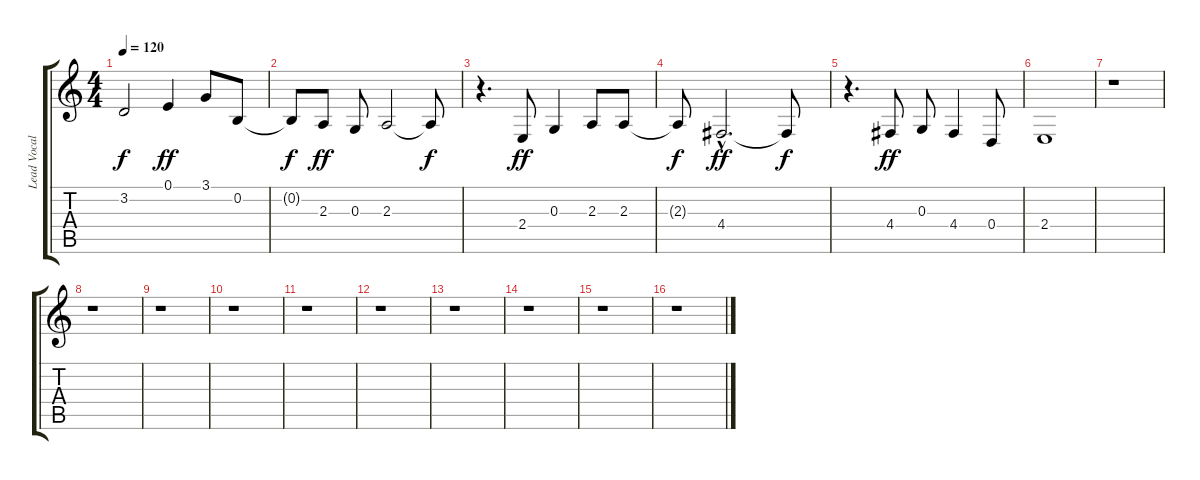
\track ("Lead Vocal II" "Lead Vocal") {instrument panflute}
\staff {score tabs}
\tuning (E4 B3 G3 D3 A2 E2) {hide}
\ts (4 4)
\tempo 120
\clef g2
\ks c
3.2{t}.2{dy f} 0.1.4{dy ff} 3.1.8 0.2.8 |
0.2{t}.8{dy f} 2.3.8{dy ff} 0.3.8 2.3.2 2.3{t}.8{dy f} |
r.4{d} 2.4.8{dy ff} 0.3.4 2.3.8 2.3.8 |
2.3{t}.8{dy f} 4.4{hac}.2{d dy ff} 4.4{t}.8{dy f} |
r.4{d} 4.4.8{dy ff} 0.3.8 4.4.4 0.4.8 |
2.4.1 |
r.1 |
r.1 |
r.1 |
r.1 |
r.1 |
r.1 |
r.1 |
r.1 |
r.1 |
r.1
